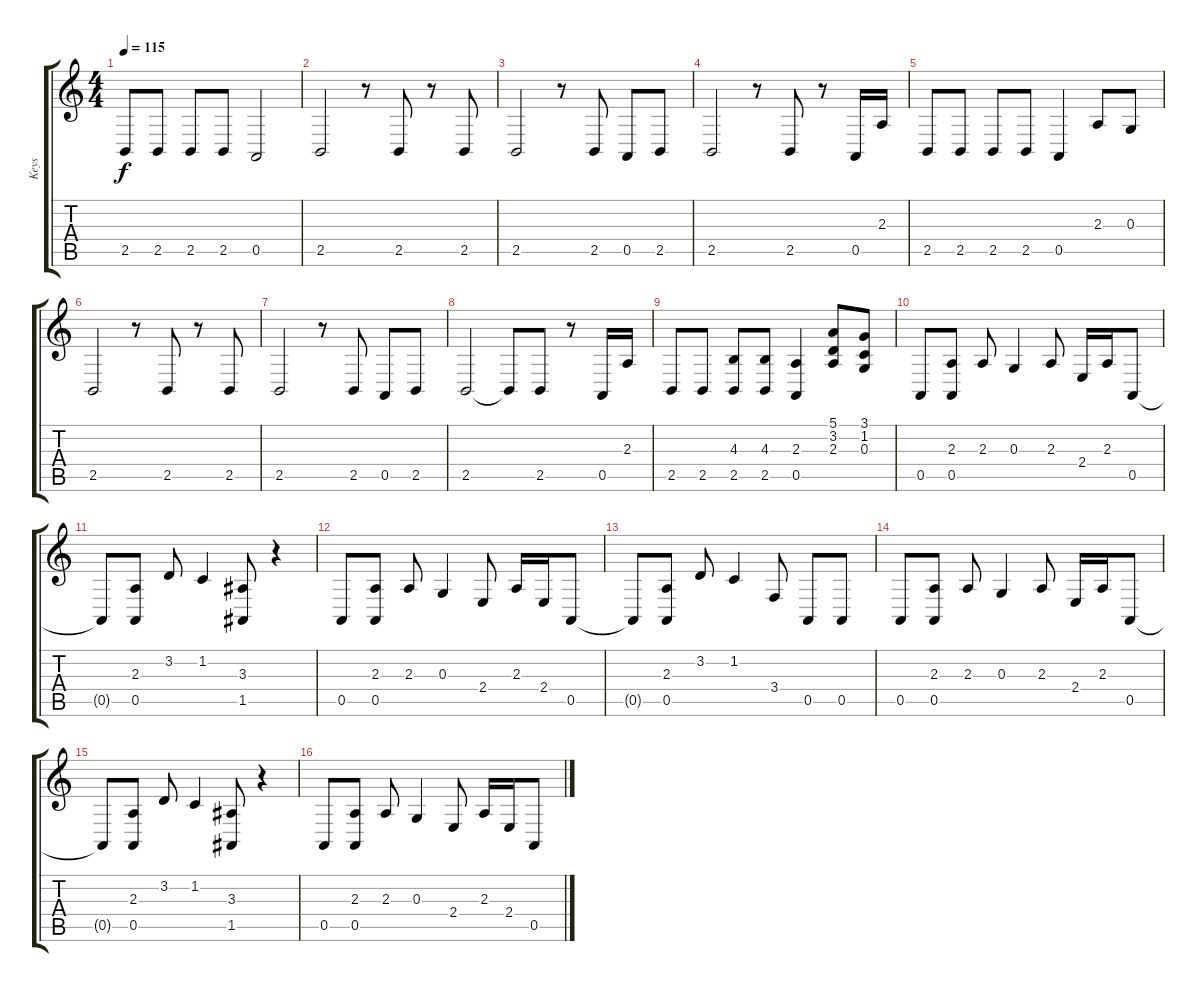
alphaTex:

\track ("Keys" "Keys") {instrument accordion}
\staff {score tabs}
\tuning (E4 B3 G3 D3 A2 E2) {hide}
\ts (4 4)
\tempo 115
\clef g2
\ks c
2.5.8{dy f} 2.5.8 2.5.8 2.5.8 0.5.2 |
2.5.2 r.8 2.5.8 r.8 2.5.8 |
2.5.2 r.8 2.5.8 0.5.8 2.5.8 |
2.5.2 r.8 2.5.8 r.8 0.5.16 2.3.16 |
2.5.8 2.5.8 2.5.8 2.5.8 0.5.4 2.3.8 0.3.8 |
2.5.2 r.8 2.5.8 r.8 2.5.8 |
2.5.2 r.8 2.5.8 0.5.8 2.5.8 |
2.5.2 2.5{t}.8 2.5.8 r.8 0.5.16 2.3.16 |
2.5.8 2.5.8 (4.3 2.5).8 (4.3 2.5).8 (2.3 0.5).4 (5.1 3.2 2.3).8 (3.1 1.2 0.3).8 |
0.5.8 (2.3 0.5).8 2.3.8 0.3.4 2.3.8 2.4.16 2.3.16 0.5.8 |
0.5{t}.8 (2.3 0.5).8 3.2.8 1.2.4 (3.3 1.5).8 r.4 |
0.5.8 (2.3 0.5).8 2.3.8 0.3.4 2.4.8 2.3.16 2.4.16 0.5.8 |
0.5{t}.8 (2.3 0.5).8 3.2.8 1.2.4 3.4.8 0.5.8 0.5.8 |
0.5.8 (2.3 0.5).8 2.3.8 0.3.4 2.3.8 2.4.16 2.3.16 0.5.8 |
0.5{t}.8 (2.3 0.5).8 3.2.8 1.2.4 (3.3 1.5).8 r.4 |
0.5.8 (2.3 0.5).8 2.3.8 0.3.4 2.4.8 2.3.16 2.4.16 0.5.8
